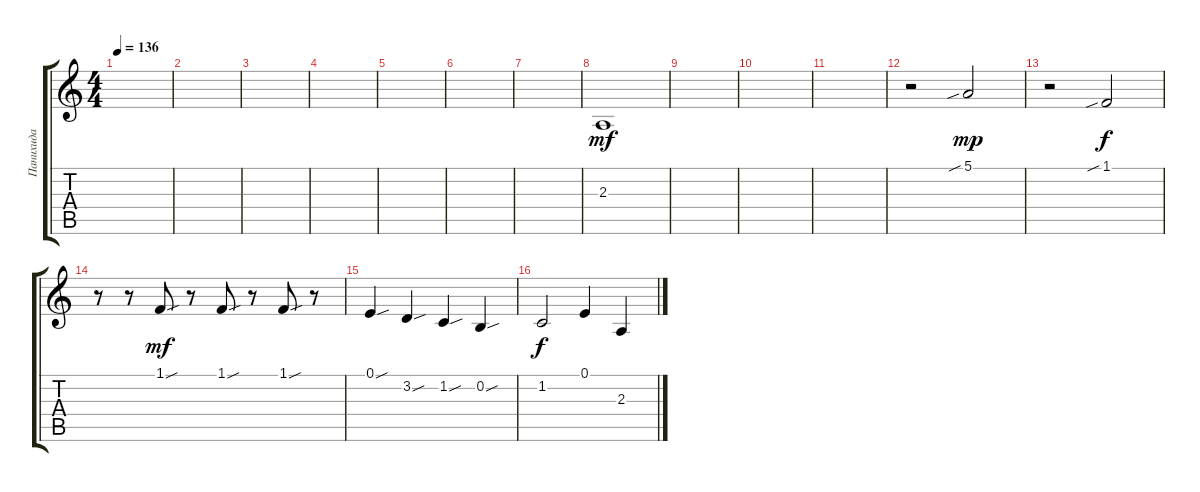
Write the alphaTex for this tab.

\track ("Панихида" "Панихида") {instrument fx1rain}
\staff {score tabs}
\tuning (E4 B3 G3 D3 A2 E2) {hide}
\ts (4 4)
\tempo 136
\clef g2
\ks c
|
|
|
|
|
|
|
2.3.1{dy mf} |
|
|
|
r.2 5.1{sib}.2{dy mp} |
r.2{balance 16 instrument fx1rain} 1.1{sib}.2{dy f balance 16 instrument fx1rain} |
r.8 r.8 1.1{sou}.8{dy mf balance 0 instrument fx1rain} r.8 1.1{sou}.8{balance 16 instrument fx1rain} r.8 1.1{sou}.8{balance 0 instrument fx1rain} r.8 |
0.1{sou}.4{balance 16 instrument fx1rain} 3.2{sou}.4{balance 0 instrument fx1rain} 1.2{sou}.4{balance 16 instrument fx1rain} 0.2{sou}.4{balance 16 instrument fx1rain} |
1.2.2{dy f} 0.1.4 2.3.4
